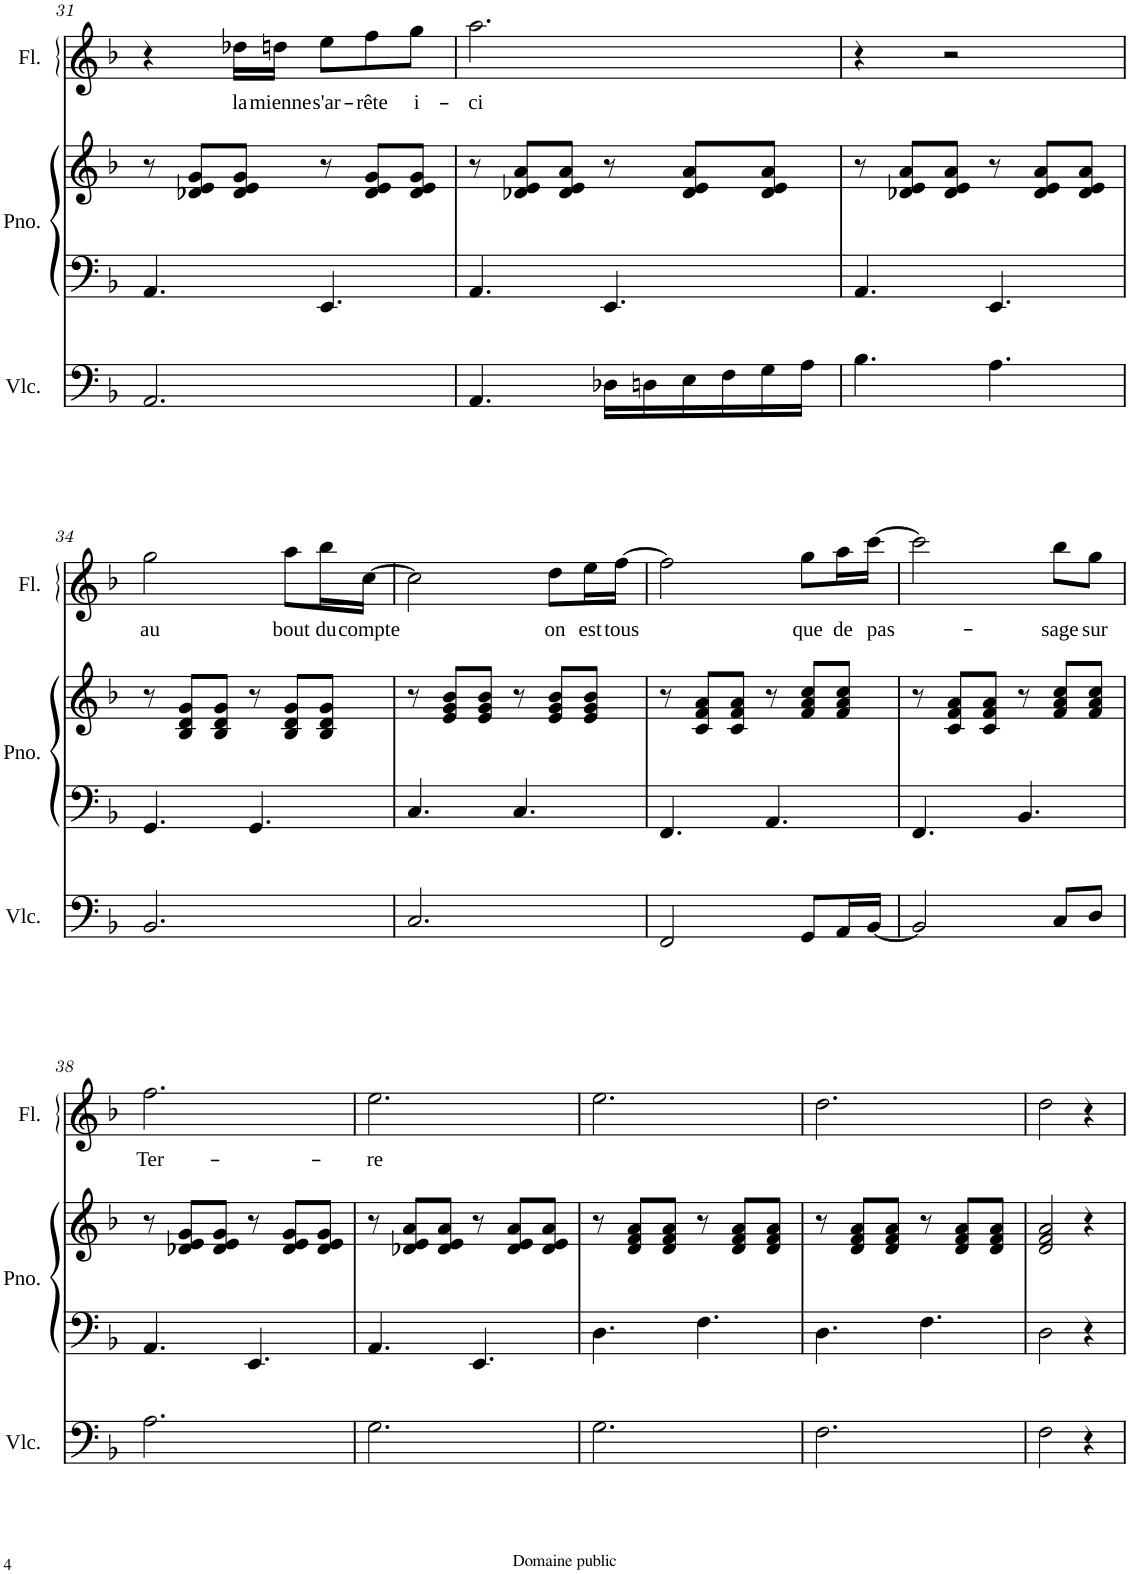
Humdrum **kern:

**kern	**kern	**kern	**kern	**text
*part3	*part2	*part2	*part1	*part1
*staff4	*staff3	*staff2	*staff1	*staff1
*I"Violoncello	*I"Piano	*	*I"Flute	*
*I'Vlc.	*I'Pno.	*	*I'Fl.	*
!!LO:PB:g=z
*clefF4	*clefF4	*clefG2	*clefG2	*
*k[b-]	*k[b-]	*k[b-]	*k[b-]	*
*M6/8	*M6/8	*M6/8	*M6/8	*
=31	=31	=31	=31	=31
2.AA/	4.AA/	8r	4r	.
.	.	8d-X/ 8e/ 8g/L	.	.
!	!	!	!	!LO:LY:b
.	.	8d-/ 8e/ 8g/J	16dd-X\LL	la
!	!	!	!	!LO:LY:b
.	.	.	16ddn\JJ	mienne
!	!	!	!	!LO:LY:b
.	4.EE/	8r	8ee\L	s'ar-
!	!	!	!	!LO:LY:b
.	.	8d-/ 8e/ 8g/L	8ff\	-rête
!	!	!	!	!LO:LY:b
.	.	8d-/ 8e/ 8g/J	8gg\J	i-
=32	=32	=32	=32	=32
!	!	!	!	!LO:LY:b
4.AA/	4.AA/	8r	2.aa\	-ci
.	.	8d-X/ 8e/ 8a/L	.	.
.	.	8d-/ 8e/ 8a/J	.	.
16D-X\LL	4.EE/	8r	.	.
16Dn\	.	.	.	.
16E\	.	8d-/ 8e/ 8a/L	.	.
16F\	.	.	.	.
16G\	.	8d-/ 8e/ 8a/J	.	.
16A\JJ	.	.	.	.
=33	=33	=33	=33	=33
4.B-\	4.AA/	8r	4r	.
.	.	8d-X/ 8e/ 8a/L	.	.
.	.	8d-/ 8e/ 8a/J	2r	.
4.A\	4.EE/	8r	.	.
.	.	8d-/ 8e/ 8a/L	.	.
.	.	8d-/ 8e/ 8a/J	.	.
!!LO:LB:g=z
=34	=34	=34	=34	=34
!	!	!	!	!LO:LY:b
2.BB-/	4.GG/	8r	2gg\	au
.	.	8B-/ 8d/ 8g/L	.	.
.	.	8B-/ 8d/ 8g/J	.	.
.	4.GG/	8r	.	.
!	!	!	!	!LO:LY:b
.	.	8B-/ 8d/ 8g/L	8aa\L	bout
!	!	!	!	!LO:LY:b
.	.	8B-/ 8d/ 8g/J	16bb-\L	du
!	!	!	!	!LO:LY:b
.	.	.	[16cc\JJ	compte
=35	=35	=35	=35	=35
2.C/	4.C/	8r	2cc\]	.
.	.	8e/ 8g/ 8b-/L	.	.
.	.	8e/ 8g/ 8b-/J	.	.
.	4.C/	8r	.	.
!	!	!	!	!LO:LY:b
.	.	8e/ 8g/ 8b-/L	8dd\L	on
!	!	!	!	!LO:LY:b
.	.	8e/ 8g/ 8b-/J	16ee\L	est
!	!	!	!	!LO:LY:b
.	.	.	[16ff\JJ	tous
=36	=36	=36	=36	=36
2FF/	4.FF/	8r	2ff\]	.
.	.	8c/ 8f/ 8a/L	.	.
.	.	8c/ 8f/ 8a/J	.	.
.	4.AA/	8r	.	.
!	!	!	!	!LO:LY:b
8GG/L	.	8f/ 8a/ 8cc/L	8gg\L	que
!	!	!	!	!LO:LY:b
16AA/L	.	8f/ 8a/ 8cc/J	16aa\L	de
!	!	!	!	!LO:LY:b
[16BB-/JJ	.	.	[16ccc\JJ	pas-
=37	=37	=37	=37	=37
2BB-/]	4.FF/	8r	2ccc\]	.
.	.	8c/ 8f/ 8a/L	.	.
.	.	8c/ 8f/ 8a/J	.	.
.	4.BB-/	8r	.	.
!	!	!	!	!LO:LY:b
8C/L	.	8f/ 8a/ 8cc/L	8bb-\L	-sage
!	!	!	!	!LO:LY:b
8D/J	.	8f/ 8a/ 8cc/J	8gg\J	sur
!!LO:LB:g=z
=38	=38	=38	=38	=38
!	!	!	!	!LO:LY:b
2.A\	4.AA/	8r	2.ff\	Ter-
.	.	8d-X/ 8e/ 8g/L	.	.
.	.	8d-/ 8e/ 8g/J	.	.
.	4.EE/	8r	.	.
.	.	8d-/ 8e/ 8g/L	.	.
.	.	8d-/ 8e/ 8g/J	.	.
=39	=39	=39	=39	=39
!	!	!	!	!LO:LY:b
2.G\	4.AA/	8r	2.ee\	-re
.	.	8d-X/ 8e/ 8a/L	.	.
.	.	8d-/ 8e/ 8a/J	.	.
.	4.EE/	8r	.	.
.	.	8d-/ 8e/ 8a/L	.	.
.	.	8d-/ 8e/ 8a/J	.	.
=40	=40	=40	=40	=40
2.G\	4.D\	8r	2.ee\	.
.	.	8d/ 8f/ 8a/L	.	.
.	.	8d/ 8f/ 8a/J	.	.
.	4.F\	8r	.	.
.	.	8d/ 8f/ 8a/L	.	.
.	.	8d/ 8f/ 8a/J	.	.
=41	=41	=41	=41	=41
2.F\	4.D\	8r	2.dd\	.
.	.	8d/ 8f/ 8a/L	.	.
.	.	8d/ 8f/ 8a/J	.	.
.	4.F\	8r	.	.
.	.	8d/ 8f/ 8a/L	.	.
.	.	8d/ 8f/ 8a/J	.	.
=42	=42	=42	=42	=42
2F\	2D\	2d/ 2f/ 2a/	2dd\	.
4r	4r	4r	4r	.
=	=	=	=	=
*-	*-	*-	*-	*-
